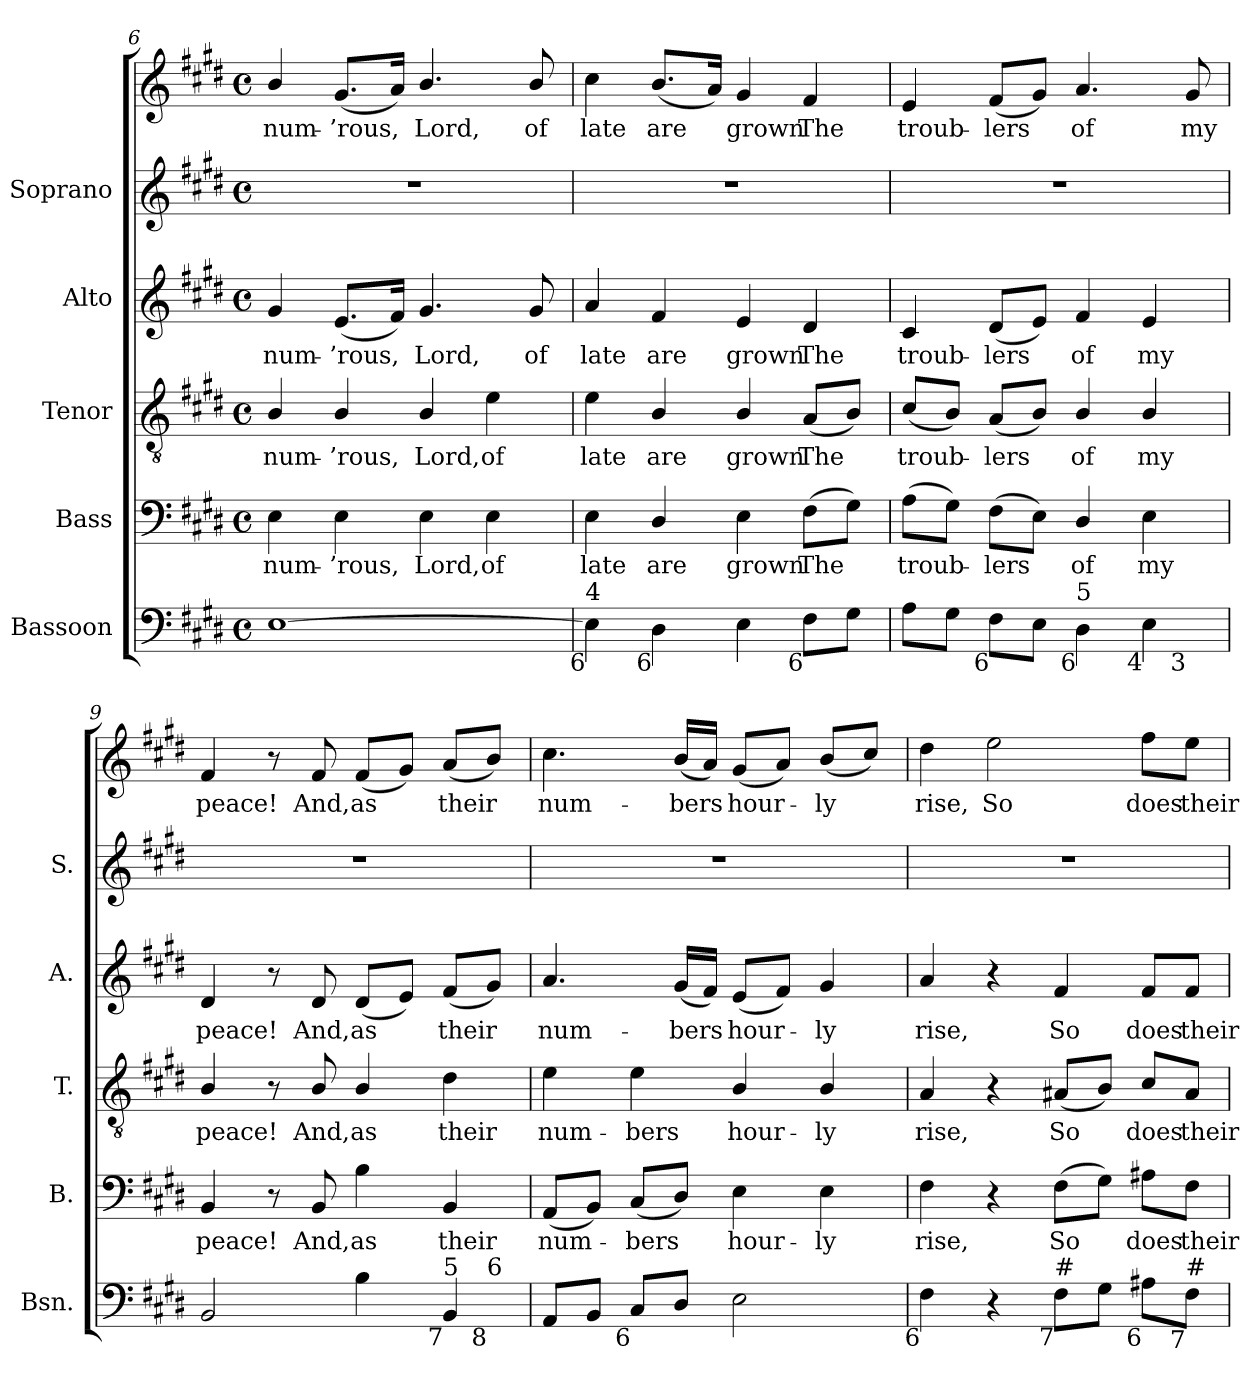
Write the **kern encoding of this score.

**kern	**kern	**text	**kern	**text	**kern	**text	**kern	**kern	**text
*part5	*part4	*part4	*part3	*part3	*part2	*part2	*part1	*part1	*part1
*staff6	*staff5	*staff5	*staff4	*staff4	*staff3	*staff3	*staff2	*staff1	*staff1
*I"Bassoon	*I"Bass	*	*I"Tenor	*	*I"Alto	*	*I"Soprano	*	*
*I'Bsn.	*I'B.	*	*I'T.	*	*I'A.	*	*I'S.	*	*
*clefF4	*clefF4	*	*clefGv2	*	*clefG2	*	*clefG2	*clefG2	*
*	*	*	*ITrd7c12	*	*	*	*	*	*
*k[f#c#g#d#]	*k[f#c#g#d#]	*	*k[f#c#g#d#]	*	*k[f#c#g#d#]	*	*k[f#c#g#d#]	*k[f#c#g#d#]	*
*E:	*E:	*	*E:	*	*E:	*	*E:	*E:	*
*M4/4	*M4/4	*	*M4/4	*	*M4/4	*	*M4/4	*M4/4	*
*met(c)	*met(c)	*	*met(c)	*	*met(c)	*	*met(c)	*met(c)	*
=6	=6	=6	=6	=6	=6	=6	=6	=6	=6
!	!	!LO:LY:b:color=#000000	!	!	!	!	!	!	!
!	!	!	!	!LO:LY:b:color=#000000	!	!	!	!	!
!	!	!	!	!	!	!LO:LY:b:color=#000000	!	!	!
!	!	!	!	!	!	!	!	!	!LO:LY:b:color=#000000
[1Ei	4Ei\	num-	4BBi/	num-	4g#i/	num-	1r	4bi/	num-
!	!	!LO:LY:b:color=#000000	!	!	!	!	!	!	!
!	!	!	!	!LO:LY:b:color=#000000	!	!	!	!	!
!	!	!	!	!	!	!LO:LY:b:color=#000000	!	!	!
!	!	!	!	!	!	!	!	!	!LO:LY:b:color=#000000
.	4Ei\	-’rous,	4BBi/	-’rous,	(8.ei/L	-’rous,	.	(8.g#i/L	-’rous,
.	.	.	.	.	16f#i/Jk)	.	.	16ai/Jk)	.
!	!	!LO:LY:b:color=#000000	!	!	!	!	!	!	!
!	!	!	!	!LO:LY:b:color=#000000	!	!	!	!	!
!	!	!	!	!	!	!LO:LY:b:color=#000000	!	!	!
!	!	!	!	!	!	!	!	!	!LO:LY:b:color=#000000
.	4Ei\	Lord,	4BBi/	Lord,	4.g#i/	Lord,	.	4.bi/	Lord,
!	!	!LO:LY:b:color=#000000	!	!	!	!	!	!	!
!	!	!	!	!LO:LY:b:color=#000000	!	!	!	!	!
.	4Ei\	of	4Ei\	of	.	.	.	.	.
!	!	!	!	!	!	!LO:LY:b:color=#000000	!	!	!
!	!	!	!	!	!	!	!	!	!LO:LY:b:color=#000000
.	.	.	.	.	8g#i/	of	.	8bi/	of
=7	=7	=7	=7	=7	=7	=7	=7	=7	=7
!	!	!LO:LY:b:color=#000000	!	!	!	!	!	!	!
!	!	!	!	!LO:LY:b:color=#000000	!	!	!	!	!
!	!	!	!	!	!	!LO:LY:b:color=#000000	!	!	!
!LO:TX:b:rj:t=6	!	!	!	!	!	!	!	!	!
!LO:TX:t=4	!	!	!	!	!	!	!	!	!
!	!	!	!	!	!	!	!	!	!LO:LY:b:color=#000000
4Ei\]	4Ei\	late	4Ei\	late	4ai/	late	1r	4cc#i\	late
!	!	!LO:LY:b:color=#000000	!	!	!	!	!	!	!
!	!	!	!	!LO:LY:b:color=#000000	!	!	!	!	!
!	!	!	!	!	!	!LO:LY:b:color=#000000	!	!	!
!LO:TX:b:rj:t=6	!	!	!	!	!	!	!	!	!
!	!	!	!	!	!	!	!	!	!LO:LY:b:color=#000000
4D#i\	4D#i/	are	4BBi/	are	4f#i/	are	.	(8.bi/L	are
.	.	.	.	.	.	.	.	16ai/Jk)	.
!	!	!LO:LY:b:color=#000000	!	!	!	!	!	!	!
!	!	!	!	!LO:LY:b:color=#000000	!	!	!	!	!
!	!	!	!	!	!	!LO:LY:b:color=#000000	!	!	!
!	!	!	!	!	!	!	!	!	!LO:LY:b:color=#000000
4Ei\	4Ei\	grown	4BBi/	grown	4ei/	grown	.	4g#i/	grown
!	!	!LO:LY:b:color=#000000	!	!	!	!	!	!	!
!	!	!	!	!LO:LY:b:color=#000000	!	!	!	!	!
!	!	!	!	!	!	!LO:LY:b:color=#000000	!	!	!
!LO:TX:b:rj:t=6	!	!	!	!	!	!	!	!	!
!	!	!	!	!	!	!	!	!	!LO:LY:b:color=#000000
8F#i\L	(8F#i\L	The	(8AAi/L	The	4d#i/	The	.	4f#i/	The
8G#i\J	8G#i\J)	.	8BBi/J)	.	.	.	.	.	.
=8	=8	=8	=8	=8	=8	=8	=8	=8	=8
!	!	!LO:LY:b:color=#000000	!	!	!	!	!	!	!
!	!	!	!	!LO:LY:b:color=#000000	!	!	!	!	!
!	!	!	!	!	!	!LO:LY:b:color=#000000	!	!	!
!	!	!	!	!	!	!	!	!	!LO:LY:b:color=#000000
*^	*	*	*	*	*	*	*	*	*
8Ai\L	2..ryy	(8Ai\L	troub-	(8C#i/L	troub-	4c#i/	troub-	1r	4ei/	troub-
8G#i\J	.	8G#i\J)	.	8BBi/J)	.	.	.	.	.	.
!	!	!	!LO:LY:b:color=#000000	!	!	!	!	!	!	!
!	!	!	!	!	!LO:LY:b:color=#000000	!	!	!	!	!
!	!	!	!	!	!	!	!LO:LY:b:color=#000000	!	!	!
!LO:TX:b:rj:t=6	!	!	!	!	!	!	!	!	!	!
!	!	!	!	!	!	!	!	!	!	!LO:LY:b:color=#000000
8F#i\L	.	(8F#i\L	-lers	(8AAi/L	-lers	(8d#i/L	-lers	.	(8f#i/L	-lers
8Ei\J	.	8Ei\J)	.	8BBi/J)	.	8ei/J)	.	.	8g#i/J)	.
!	!	!	!LO:LY:b:color=#000000	!	!	!	!	!	!	!
!	!	!	!	!	!LO:LY:b:color=#000000	!	!	!	!	!
!	!	!	!	!	!	!	!LO:LY:b:color=#000000	!	!	!
!LO:TX:b:rj:t=6	!	!	!	!	!	!	!	!	!	!
!LO:TX:t=5	!	!	!	!	!	!	!	!	!	!
!	!	!	!	!	!	!	!	!	!	!LO:LY:b:color=#000000
4D#i\	.	4D#i/	of	4BBi/	of	4f#i/	of	.	4.ai/	of
!	!	!	!LO:LY:b:color=#000000	!	!	!	!	!	!	!
!	!	!	!	!	!LO:LY:b:color=#000000	!	!	!	!	!
!LO:TX:b:rj:t=4	!	!	!	!	!	!	!	!	!	!
!	!	!	!	!	!	!	!LO:LY:b:color=#000000	!	!	!
4Ei\	.	4Ei\	my	4BBi/	my	4ei/	my	.	.	.
!	!LO:TX:b:rj:t=3	!	!	!	!	!	!	!	!	!
!	!	!	!	!	!	!	!	!	!	!LO:LY:b:color=#000000
.	8ryy	.	.	.	.	.	.	.	8g#i/	my
=9	=9	=9	=9	=9	=9	=9	=9	=9	=9	=9
!	!	!	!LO:LY:b:color=#000000	!	!	!	!	!	!	!
!	!	!	!	!	!LO:LY:b:color=#000000	!	!	!	!	!
!	!	!	!	!	!	!	!LO:LY:b:color=#000000	!	!	!
!	!	!	!	!	!	!	!	!	!	!LO:LY:b:color=#000000
2BBi/	2..ryy	4BBi/	peace!	4BBi/	peace!	4d#i/	peace!	1r	4f#i/	peace!
.	.	8r	.	8r	.	8r	.	.	8r	.
!	!	!	!LO:LY:b:color=#000000	!	!	!	!	!	!	!
!	!	!	!	!	!LO:LY:b:color=#000000	!	!	!	!	!
!	!	!	!	!	!	!	!LO:LY:b:color=#000000	!	!	!
!	!	!	!	!	!	!	!	!	!	!LO:LY:b:color=#000000
.	.	8BBi/	And,	8BBi/	And,	8d#i/	And,	.	8f#i/	And,
!	!	!	!LO:LY:b:color=#000000	!	!	!	!	!	!	!
!	!	!	!	!	!LO:LY:b:color=#000000	!	!	!	!	!
!	!	!	!	!	!	!	!LO:LY:b:color=#000000	!	!	!
!	!	!	!	!	!	!	!	!	!	!LO:LY:b:color=#000000
4Bi\	.	4Bi\	as	4BBi/	as	(8d#i/L	as	.	(8f#i/L	as
.	.	.	.	.	.	8ei/J)	.	.	8g#i/J)	.
!	!	!	!LO:LY:b:color=#000000	!	!	!	!	!	!	!
!	!	!	!	!	!LO:LY:b:color=#000000	!	!	!	!	!
!	!	!	!	!	!	!	!LO:LY:b:color=#000000	!	!	!
!LO:TX:b:rj:t=7	!	!	!	!	!	!	!	!	!	!
!LO:TX:t=5	!	!	!	!	!	!	!	!	!	!
!	!	!	!	!	!	!	!	!	!	!LO:LY:b:color=#000000
4BBi/	.	4BBi/	their	4D#i\	their	(8f#i/L	their	.	(8ai/L	their
!	!LO:TX:b:rj:t=8	!	!	!	!	!	!	!	!	!
!	!LO:TX:t=6	!	!	!	!	!	!	!	!	!
.	8ryy	.	.	.	.	8g#i/J)	.	.	8bi/J)	.
*v	*v	*	*	*	*	*	*	*	*	*
!!LO:LB:g=z
=10	=10	=10	=10	=10	=10	=10	=10	=10	=10
*^	*	*	*	*	*	*	*	*	*
!	!	!	!LO:LY:b:color=#000000	!	!	!	!	!	!	!
*v	*v	*	*	*	*	*	*	*	*	*
*^	*	*	*	*	*	*	*	*	*
!	!	!	!	!	!LO:LY:b:color=#000000	!	!	!	!	!
*v	*v	*	*	*	*	*	*	*	*	*
*^	*	*	*	*	*	*	*	*	*
!	!	!	!	!	!	!	!LO:LY:b:color=#000000	!	!	!
*v	*v	*	*	*	*	*	*	*	*	*
*^	*	*	*	*	*	*	*	*	*
!	!	!	!	!	!	!	!	!	!	!LO:LY:b:color=#000000
*v	*v	*	*	*	*	*	*	*	*	*
8AAi/L	(8AAi/L	num-	4Ei\	num-	4.ai/	num-	1r	4.cc#i\	num-
8BBi/J	8BBi/J)	.	.	.	.	.	.	.	.
!	!	!LO:LY:b:color=#000000	!	!	!	!	!	!	!
!LO:TX:b:rj:t=6	!	!	!	!	!	!	!	!	!
!	!	!	!	!LO:LY:b:color=#000000	!	!	!	!	!
8C#i/L	(8C#i/L	-bers	4Ei\	-bers	.	.	.	.	.
!	!	!	!	!	!	!LO:LY:b:color=#000000	!	!	!
!	!	!	!	!	!	!	!	!	!LO:LY:b:color=#000000
8D#i/J	8D#i/J)	.	.	.	(16g#i/LL	-bers	.	(16bi/LL	-bers
.	.	.	.	.	16f#i/JJ)	.	.	16ai/JJ)	.
!	!	!LO:LY:b:color=#000000	!	!	!	!	!	!	!
!	!	!	!	!LO:LY:b:color=#000000	!	!	!	!	!
!	!	!	!	!	!	!LO:LY:b:color=#000000	!	!	!
!	!	!	!	!	!	!	!	!	!LO:LY:b:color=#000000
2Ei\	4Ei\	hour-	4BBi/	hour-	(8ei/L	hour-	.	(8g#i/L	hour-
.	.	.	.	.	8f#i/J)	.	.	8ai/J)	.
!	!	!LO:LY:b:color=#000000	!	!	!	!	!	!	!
!	!	!	!	!LO:LY:b:color=#000000	!	!	!	!	!
!	!	!	!	!	!	!LO:LY:b:color=#000000	!	!	!
!	!	!	!	!	!	!	!	!	!LO:LY:b:color=#000000
.	4Ei\	-ly	4BBi/	-ly	4g#i/	-ly	.	(8bi/L	-ly
.	.	.	.	.	.	.	.	8cc#i/J)	.
=11	=11	=11	=11	=11	=11	=11	=11	=11	=11
!	!	!LO:LY:b:color=#000000	!	!	!	!	!	!	!
!	!	!	!	!LO:LY:b:color=#000000	!	!	!	!	!
!	!	!	!	!	!	!LO:LY:b:color=#000000	!	!	!
!LO:TX:b:rj:t=6	!	!	!	!	!	!	!	!	!
!	!	!	!	!	!	!	!	!	!LO:LY:b:color=#000000
4F#i\	4F#i\	rise,	4AAi/	rise,	4ai/	rise,	1r	4dd#i\	rise,
!	!	!	!	!	!	!	!	!	!LO:LY:b:color=#000000
4r	4r	.	4r	.	4r	.	.	2eei\	So
!	!	!LO:LY:b:color=#000000	!	!	!	!	!	!	!
!	!	!	!	!LO:LY:b:color=#000000	!	!	!	!	!
!LO:TX:b:rj:t=7	!	!	!	!	!	!	!	!	!
!LO:TX:t=#	!	!	!	!	!	!	!	!	!
!	!	!	!	!	!	!LO:LY:b:color=#000000	!	!	!
8F#i\L	(8F#i\L	So	(8AA#Xi/L	So	4f#i/	So	.	.	.
8G#i\J	8G#i\J)	.	8BBi/J)	.	.	.	.	.	.
!	!	!LO:LY:b:color=#000000	!	!	!	!	!	!	!
!	!	!	!	!LO:LY:b:color=#000000	!	!	!	!	!
!	!	!	!	!	!	!LO:LY:b:color=#000000	!	!	!
!LO:TX:b:rj:t=6	!	!	!	!	!	!	!	!	!
!	!	!	!	!	!	!	!	!	!LO:LY:b:color=#000000
8A#Xi\L	8A#Xi\L	does	8C#i/L	does	8f#i/L	does	.	8ff#i\L	does
!	!	!LO:LY:b:color=#000000	!	!	!	!	!	!	!
!	!	!	!	!LO:LY:b:color=#000000	!	!	!	!	!
!	!	!	!	!	!	!LO:LY:b:color=#000000	!	!	!
!LO:TX:b:rj:t=7	!	!	!	!	!	!	!	!	!
!LO:TX:t=#	!	!	!	!	!	!	!	!	!
!	!	!	!	!	!	!	!	!	!LO:LY:b:color=#000000
8F#i\J	8F#i\J	their	8AA#i/J	their	8f#i/J	their	.	8eei\J	their
=	=	=	=	=	=	=	=	=	=
*-	*-	*-	*-	*-	*-	*-	*-	*-	*-
